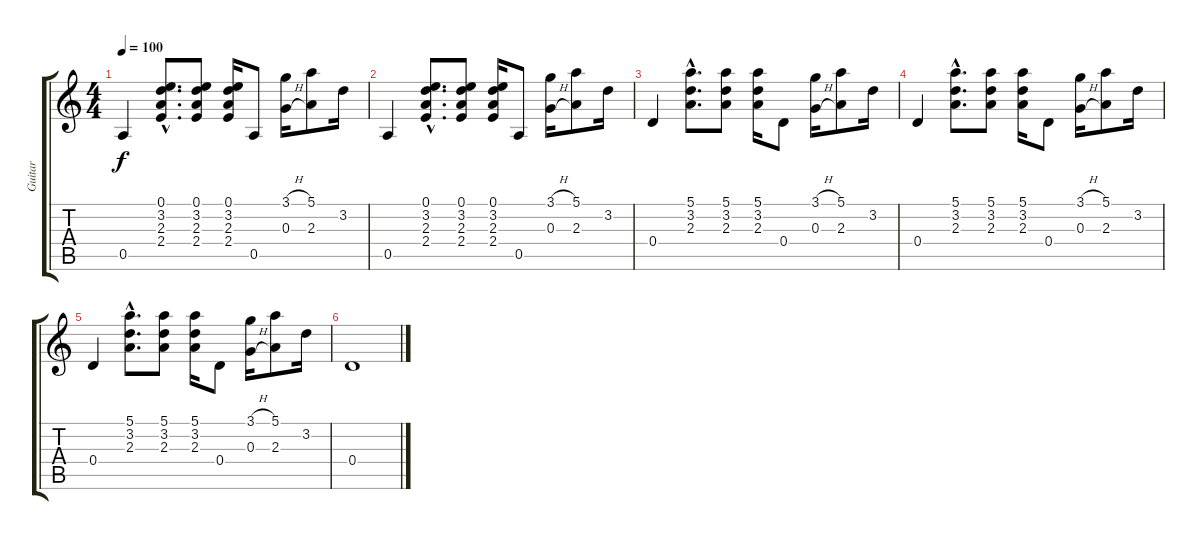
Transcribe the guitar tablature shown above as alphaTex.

\track ("Guitar" "Guitar") {instrument acousticguitarnylon}
\staff {score tabs}
\tuning (E4 B3 G3 D3 A2 E2) {hide}
\ts (4 4)
\tempo 100
\clef g2
\ks c
0.5.4{dy f} (0.1{hac} 3.2{hac} 2.3{hac} 2.4{hac}).8{d} (0.1 3.2 2.3 2.4).8 (0.1 3.2 2.3 2.4).16 0.5.8 (3.1{h} 0.3{h}).16 (5.1 2.3).8 3.2.16 |
0.5.4 (0.1{hac} 3.2{hac} 2.3{hac} 2.4{hac}).8{d} (0.1 3.2 2.3 2.4).8 (0.1 3.2 2.3 2.4).16 0.5.8 (3.1{h} 0.3{h}).16 (5.1 2.3).8 3.2.16 |
0.4.4 (5.1{hac} 3.2{hac} 2.3{hac}).8{d} (5.1 3.2 2.3).8 (5.1 3.2 2.3).16 0.4.8 (3.1{h} 0.3{h}).16 (5.1 2.3).8 3.2.16 |
0.4.4 (5.1{hac} 3.2{hac} 2.3{hac}).8{d} (5.1 3.2 2.3).8 (5.1 3.2 2.3).16 0.4.8 (3.1{h} 0.3{h}).16 (5.1 2.3).8 3.2.16 |
0.4.4 (5.1{hac} 3.2{hac} 2.3{hac}).8{d} (5.1 3.2 2.3).8 (5.1 3.2 2.3).16 0.4.8 (3.1{h} 0.3{h}).16 (5.1 2.3).8 3.2.16 |
0.4.1
